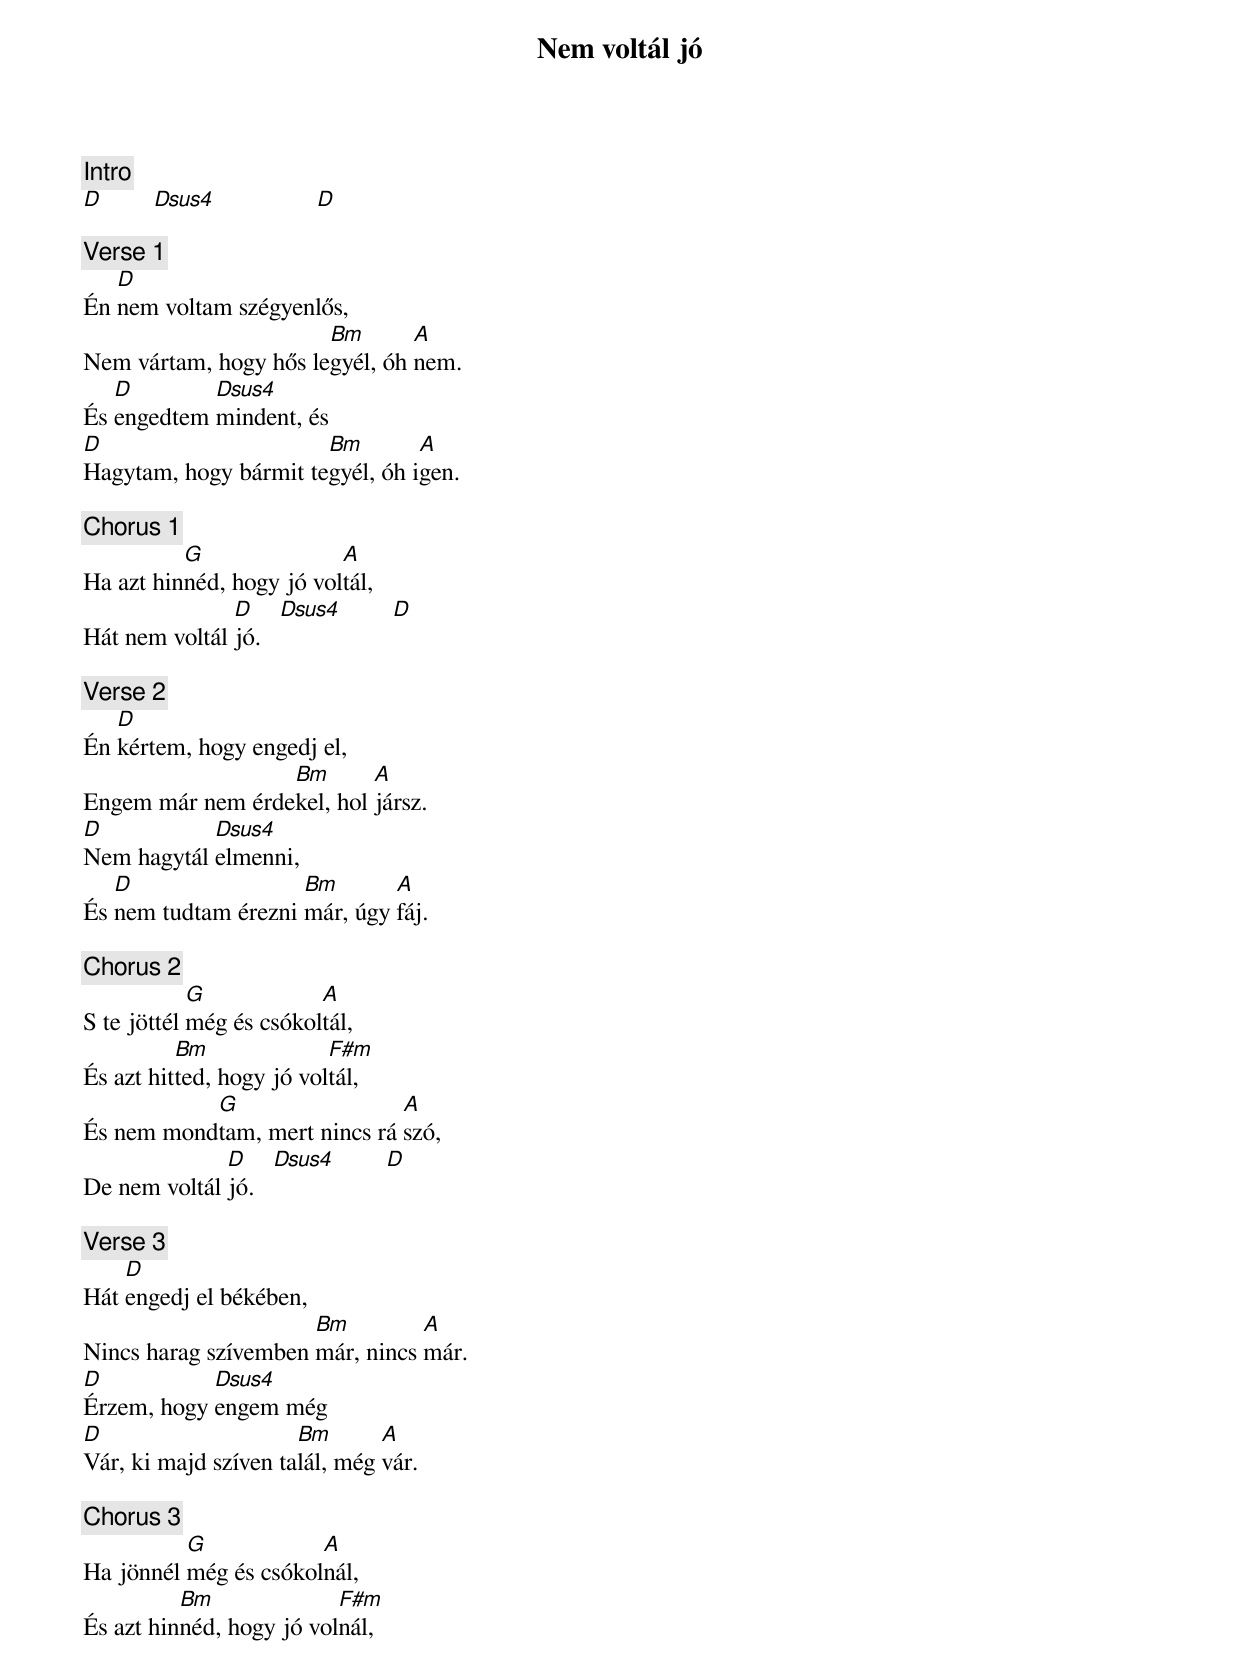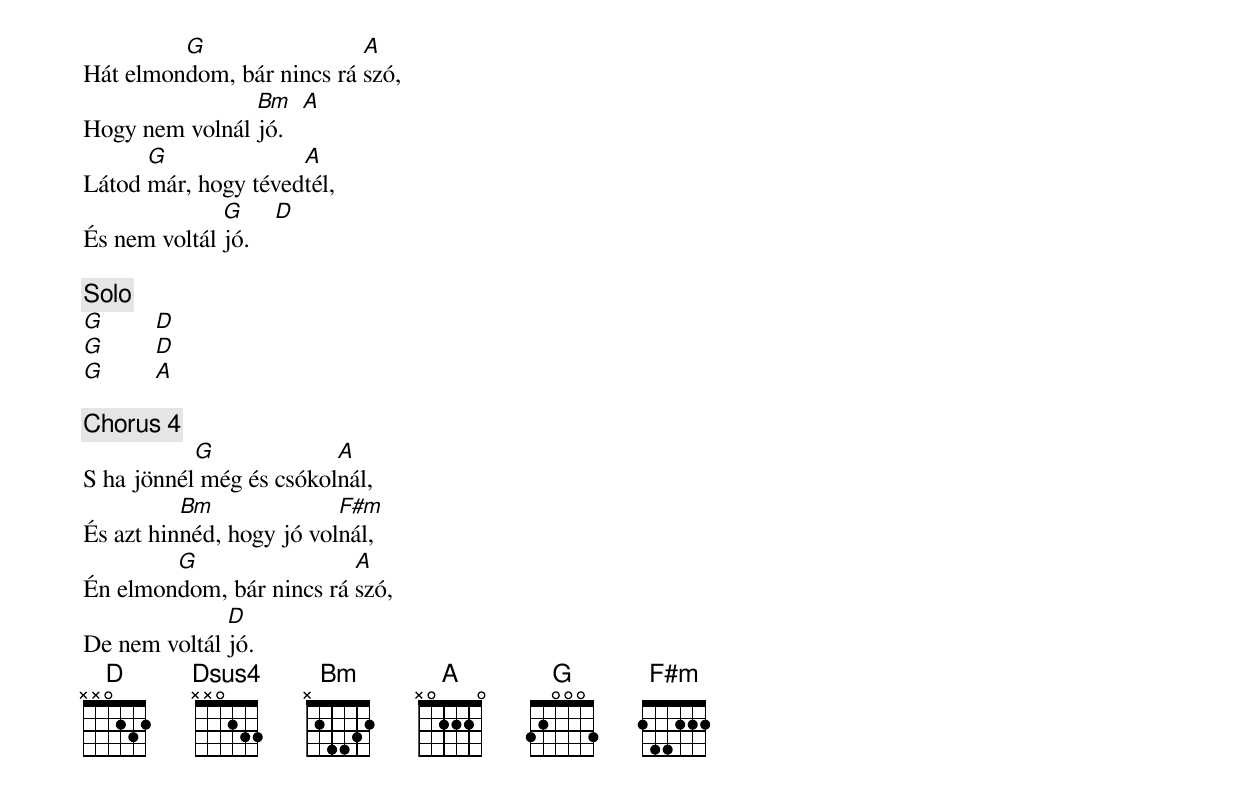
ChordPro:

{title: Nem voltál jó}
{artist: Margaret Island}
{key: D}
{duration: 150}
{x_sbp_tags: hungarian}

{c: Intro}
[D]        [Dsus4]                [D]

{c: Verse 1}
Én [D]nem voltam szégyenlős,
Nem vártam, hogy hős le[Bm]gyél, óh [A]nem.
És [D]engedtem [Dsus4]mindent, és
[D]Hagytam, hogy bármit te[Bm]gyél, óh i[A]gen.

{c: Chorus 1}
Ha azt hin[G]néd, hogy jó vol[A]tál,
Hát nem voltál [D]jó.   [Dsus4]        [D]

{c: Verse 2}
Én [D]kértem, hogy engedj el,
Engem már nem érde[Bm]kel, hol [A]jársz.
[D]Nem hagytál [Dsus4]elmenni,
És [D]nem tudtam érezni [Bm]már, úgy [A]fáj.

{c: Chorus 2}
S te jöttél [G]még és csókol[A]tál,
És azt hit[Bm]ted, hogy jó vol[F#m]tál,
És nem mond[G]tam, mert nincs rá [A]szó,
De nem voltál [D]jó.   [Dsus4]        [D]

{c: Verse 3}
Hát [D]engedj el békében,
Nincs harag szívemben [Bm]már, nincs [A]már.
[D]Érzem, hogy [Dsus4]engem még
[D]Vár, ki majd szíven ta[Bm]lál, még [A]vár.

{c: Chorus 3}
Ha jönnél [G]még és csókol[A]nál,
És azt hin[Bm]néd, hogy jó vol[F#m]nál,
Hát elmon[G]dom, bár nincs rá [A]szó,
Hogy nem volnál [Bm]jó.   [A]
Látod [G]már, hogy téved[A]tél,
És nem voltál [G]jó.    [D]

{c: Solo}
[G]        [D]
[G]        [D]
[G]        [A]

{c: Chorus 4}
S ha jönnél[G] még és csókol[A]nál,
És azt hin[Bm]néd, hogy jó vol[F#m]nál,
Én elmon[G]dom, bár nincs rá [A]szó,
De nem voltál [D]jó.
